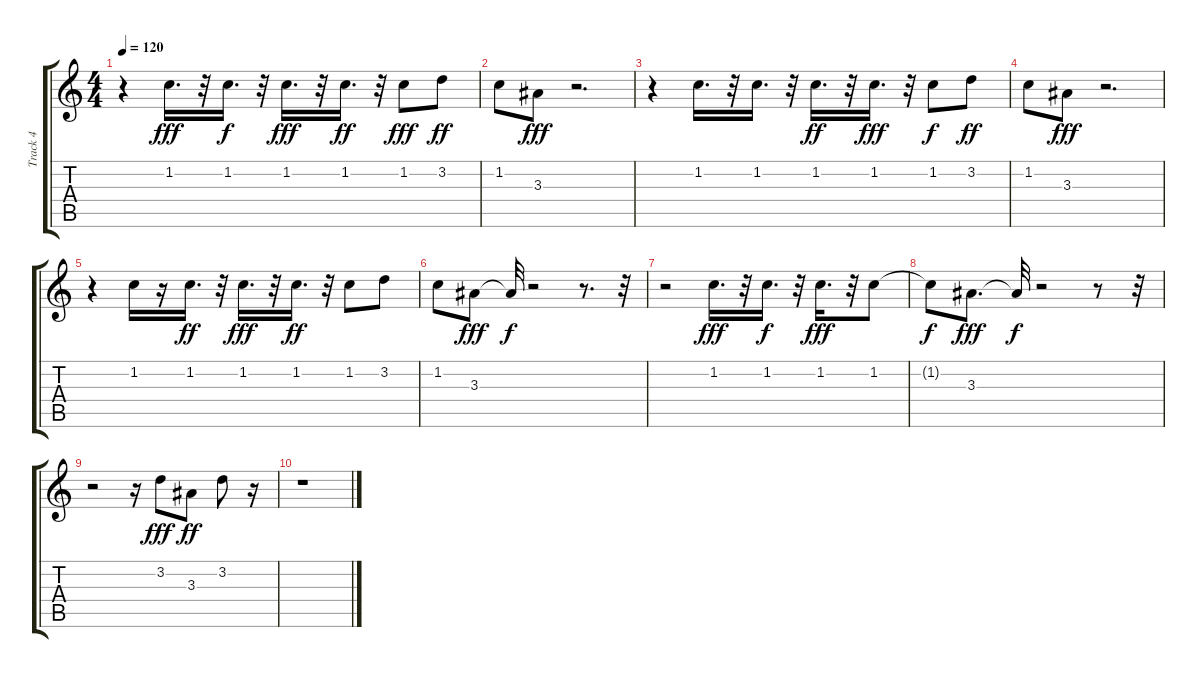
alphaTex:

\track ("Track 4" "Track 4") {instrument acousticguitarsteel}
\staff {score tabs}
\tuning (E4 B3 G3 D3 A2 E2) {hide}
\ts (4 4)
\tempo 120
\clef g2
\ks c
r.4{dy f} 1.2.16{d dy fff} r.32 1.2.16{d dy f} r.32 1.2.16{d dy fff} r.32 1.2.16{d dy ff} r.32 1.2.8{dy fff} 3.2.8{dy ff} |
1.2.8 3.3.8{dy fff} r.2{d} |
r.4 1.2.16{d} r.32 1.2.16{d} r.32 1.2.16{d dy ff} r.32 1.2.16{d dy fff} r.32 1.2.8{dy f} 3.2.8{dy ff} |
1.2.8 3.3.8{dy fff} r.2{d} |
r.4 1.2.16 r.16 1.2.16{d dy ff} r.32 1.2.16{d dy fff} r.32 1.2.16{d dy ff} r.32 1.2.8 3.2.8 |
1.2.8 3.3.8{dy fff} 3.3{t}.32{dy f} r.2 r.8{d} r.32 |
r.2 1.2.16{d dy fff} r.32 1.2.16{d dy f} r.32 1.2.16{d dy fff} r.32 1.2.8 |
1.2{t}.8{dy f} 3.3.8{d dy fff} 3.3{t}.32{dy f} r.2 r.8 r.32 |
r.2 r.16 3.2.8{dy fff} 3.3.8{dy ff} 3.2.8 r.16 |
r.1
